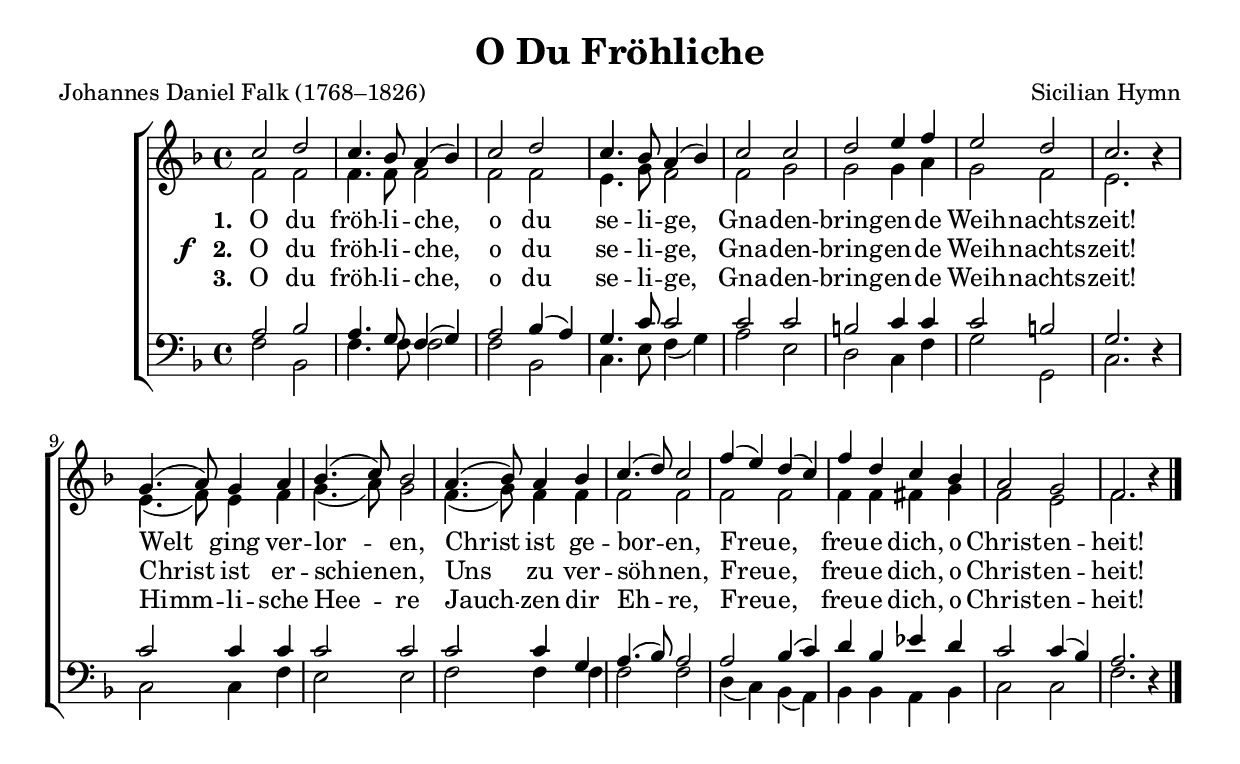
\version "2.14.2"
\include "util.ly"
\header {

    title = "O Du Fröhliche"
    poet = "Johannes Daniel Falk (1768–1826)"
    composer = "Sicilian Hymn"
    %tagline = \markup \concat{ "from " \italic"The Wartburg Hymnal" ", 1918, via " \italic"HymnsAndCarolsOfChristmas.com"}
    %\markup{from \italic{The English Carol Book, Second Series}, 1913, via \italic{HymnsAndCarolsOfChristmas.com}}
  }

global = {
  \key f \major
  \time 4/4
  %\override DynamicLineSpanner #'staff-padding = #0.0
  %\override DynamicLineSpanner #'Y-extent = #'(1 . 1)
}

sopMusic = \relative c'' {
  c2 d |
  c4. bes8 a4( bes) |
  c2 d |
  c4. bes8 a4( bes) |
  c2 c |
  
  d e4 f |
  e2 d |
  c2. bes4\rest |
  g4.( a8) g4 a |
  bes4.( c8) bes2 |
  
  a4.( bes8) a4 bes |
  c4.( d8) c2 |
  f4( e) d( c) |
  f d c bes |
  a2 g |
  f2. bes4\rest \bar "|."
}
sopWords = \lyricmode {
  
}

altoMusic = \relative c' {
  f2 f |
  f4. f8 f2 |
  f2 f |
  e4. g8 f2 |
  f2 g |
  
  g g4 a |
  g2 f |
  e2. s4 |
  e4.( f8) e4 f |
  g4.( a8) g2 |
  
  f4.( g8) f4 f |
  f2 f |
  f2 f2 |
  f4 f fis g |
  f2 e |
  f2. s4 \bar "|."
}
altoWords = \lyricmode {
  \dropLyricsIX
  \set stanza = #"1. "
  O du fröh -- li -- che, o du se -- li -- ge,
  Gna -- den -- bring -- en -- de Weih -- nachts -- zeit!
  Welt ging ver -- lor -- en,
  Christ ist ge -- bor -- en,
  Freu -- e, freu -- e dich, o Christ -- en -- heit!
}
altoWordsII = {
  \dropLyricsIX
  \set stanza = \markup{\dynamic"f  " "2. "}
  \lyricmode {
    O du fröh -- li -- che, o du se -- li -- ge,
    Gna -- den -- bring -- en -- de Weih -- nachts -- zeit!
    Christ ist er -- schien -- en,
    Uns zu ver -- söh -- nen,
    Freu -- e, freu -- e dich, o Christ -- en -- heit!
  }
}
altoWordsIII = \lyricmode {
  \dropLyricsIX
  \set stanza = #"3. "
  O du fröh -- li -- che, o du se -- li -- ge,
  Gna -- den -- bring -- en -- de Weih -- nachts -- zeit!
  Himm -- li -- sche Hee -- re
  Jauch -- zen dir Eh -- re,
  Freu -- e, freu -- e dich, o Christ -- en -- heit!
}
altoWordsIV = \lyricmode {
}
altoWordsV = \lyricmode {
}
altoWordsVI = \lyricmode {
}
tenorMusic = \relative c' {
  a2 bes |
  a4. g8 f4( g) |
  a2 bes4( a) |
  g4. c8 c2 |
  c2 c |
  
  b c4 c |
  c2 b |
  g2. s4 |
  c2 c4 c  |
  c2 c |
  
  c2 c4 g |
  a4.( bes8) a2 |
  a2 bes4( c) |
  d bes ees d |
  c2 c4( bes) |
  a2. s4 \bar "|."
}
tenorWords = \lyricmode {

}

bassMusic = \relative c {
  f2 bes, |
  f'4. f8 f2 |
  f2 bes, |
  c4. e8 f4( g) |
  a2 e |
  
  d c4 f |
  g2 g, |
  c2. d4\rest |
  c2 c4 f |
  e2 e |
  
  f2 f4 f |
  f2 f2 |
  d4( c) bes( a) |
  bes bes a bes |
  c2 c |
  f2. d4\rest \bar "|."
}
bassWords = \lyricmode {

}

pianoRH = \relative c' {
  
}
pianoLH = \relative c' {
  
}

\score {
  <<
   \new ChoirStaff <<
%    \new Lyrics = sopranos \with { \override VerticalAxisGroup #'nonstaff-relatedstaff-spacing = #'((basic-distance . 1)) }
    \new Staff = women <<
      \new Voice = "sopranos" { \voiceOne << \global \sopMusic >> }
      \new Voice = "altos" { \voiceTwo << \global \altoMusic >> }
    >>
    \new Lyrics \with { alignAboveContext = #"women" \override VerticalAxisGroup #'nonstaff-relatedstaff-spacing = #'((basic-distance . 1))} \lyricsto "sopranos" \sopWords
    \new Lyrics = "altosVI"  \with { alignBelowContext = #"women" } \lyricsto "sopranos" \altoWordsVI
    \new Lyrics = "altosV"  \with { alignBelowContext = #"women" } \lyricsto "sopranos" \altoWordsV
    \new Lyrics = "altosIV"  \with { alignBelowContext = #"women" } \lyricsto "sopranos" \altoWordsIV
    \new Lyrics = "altosIII"  \with { alignBelowContext = #"women" } \lyricsto "sopranos" \altoWordsIII
    \new Lyrics = "altosII"  \with { alignBelowContext = #"women" } \lyricsto "sopranos" \altoWordsII
    \new Lyrics = "altos"  \with { alignBelowContext = #"women" \override VerticalAxisGroup #'nonstaff-relatedstaff-spacing = #'((padding . -0.5)) } \lyricsto "sopranos" \altoWords
   \new Staff = men <<
      \clef bass
      \new Voice = "tenors" { \voiceOne << \global \tenorMusic >> }
      \new Voice = "basses" { \voiceTwo << \global \bassMusic >> }
    >>
    \new Lyrics \with { alignAboveContext = #"men" \override VerticalAxisGroup #'nonstaff-relatedstaff-spacing = #'((basic-distance . 1)) } \lyricsto "tenors" \tenorWords
    \new Lyrics \with { alignBelowContext = #"men" \override VerticalAxisGroup #'nonstaff-relatedstaff-spacing = #'((basic-distance . 1)) } \lyricsto "basses" \bassWords
  >>
%    \new PianoStaff << \new Staff { \new Voice { \pianoRH } } \new Staff { \clef "bass" \pianoLH } >>
  >>
  \layout { }
  
  \midi {
    \tempo 4 = 90
    \set Staff.midiInstrument = "flute"
  
    \context {
      \Voice
      \remove "Dynamic_performer"
    }
  }
}
